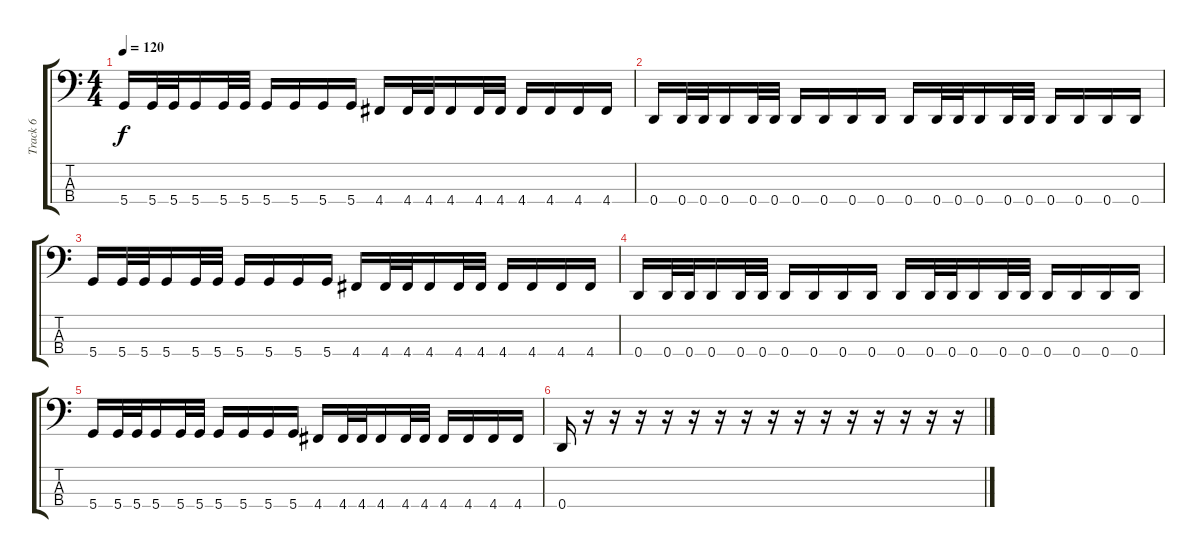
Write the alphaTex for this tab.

\track ("Track 6" "Track 6") {instrument electricbassfinger}
\staff {score tabs}
\tuning (G2 D2 A1 D1) {hide}
\ts (4 4)
\tempo 120
\clef f4
\ks c
5.4.16{dy f} 5.4.32 5.4.32 5.4.16 5.4.32 5.4.32 5.4.16 5.4.16 5.4.16 5.4.16 4.4.16 4.4.32 4.4.32 4.4.16 4.4.32 4.4.32 4.4.16 4.4.16 4.4.16 4.4.16 |
0.4.16 0.4.32 0.4.32 0.4.16 0.4.32 0.4.32 0.4.16 0.4.16 0.4.16 0.4.16 0.4.16 0.4.32 0.4.32 0.4.16 0.4.32 0.4.32 0.4.16 0.4.16 0.4.16 0.4.16 |
5.4.16 5.4.32 5.4.32 5.4.16 5.4.32 5.4.32 5.4.16 5.4.16 5.4.16 5.4.16 4.4.16 4.4.32 4.4.32 4.4.16 4.4.32 4.4.32 4.4.16 4.4.16 4.4.16 4.4.16 |
0.4.16 0.4.32 0.4.32 0.4.16 0.4.32 0.4.32 0.4.16 0.4.16 0.4.16 0.4.16 0.4.16 0.4.32 0.4.32 0.4.16 0.4.32 0.4.32 0.4.16 0.4.16 0.4.16 0.4.16 |
5.4.16 5.4.32 5.4.32 5.4.16 5.4.32 5.4.32 5.4.16 5.4.16 5.4.16 5.4.16 4.4.16 4.4.32 4.4.32 4.4.16 4.4.32 4.4.32 4.4.16 4.4.16 4.4.16 4.4.16 |
0.4.16 r.16 r.16 r.16 r.16 r.16 r.16 r.16 r.16 r.16 r.16 r.16 r.16 r.16 r.16 r.16
